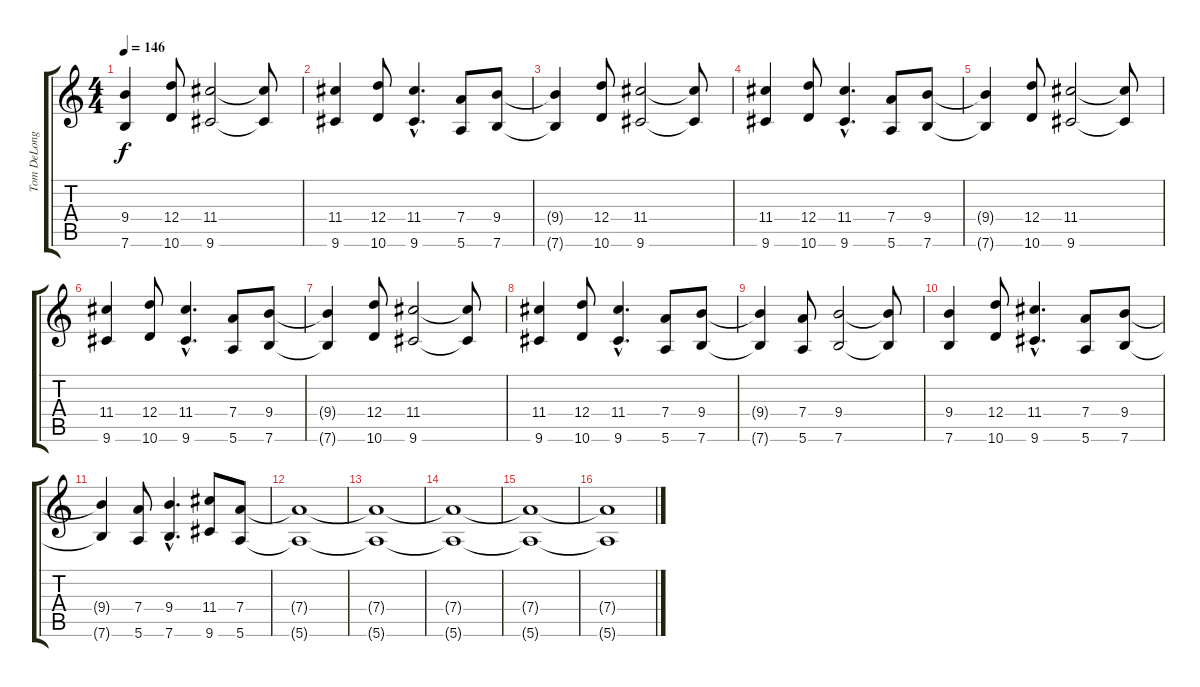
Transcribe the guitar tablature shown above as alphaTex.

\track ("Tom DeLonge" "Tom DeLong") {instrument distortionguitar}
\staff {score tabs}
\tuning (E4 B3 G3 D3 A2 E2) {hide}
\ts (4 4)
\tempo 146
\clef g2
\ks c
(9.4{t} 7.6{t}).4{dy f} (12.4 10.6).8 (11.4 9.6).2 (11.4{t} 9.6{t}).8 |
(11.4 9.6).4 (12.4 10.6).8 (11.4{hac} 9.6{hac}).4{d} (7.4 5.6).8 (9.4 7.6).8 |
(9.4{t} 7.6{t}).4 (12.4 10.6).8 (11.4 9.6).2 (11.4{t} 9.6{t}).8 |
(11.4 9.6).4 (12.4 10.6).8 (11.4{hac} 9.6{hac}).4{d} (7.4 5.6).8 (9.4 7.6).8 |
(9.4{t} 7.6{t}).4 (12.4 10.6).8 (11.4 9.6).2 (11.4{t} 9.6{t}).8 |
(11.4 9.6).4 (12.4 10.6).8 (11.4{hac} 9.6{hac}).4{d} (7.4 5.6).8 (9.4 7.6).8 |
(9.4{t} 7.6{t}).4 (12.4 10.6).8 (11.4 9.6).2 (11.4{t} 9.6{t}).8 |
(11.4 9.6).4 (12.4 10.6).8 (11.4{hac} 9.6{hac}).4{d} (7.4 5.6).8 (9.4 7.6).8 |
(9.4{t} 7.6{t}).4 (7.4 5.6).8 (9.4 7.6).2 (9.4{t} 7.6{t}).8 |
(9.4 7.6).4 (12.4 10.6).8 (11.4{hac} 9.6{hac}).4{d} (7.4 5.6).8 (9.4 7.6).8 |
(9.4{t} 7.6{t}).4 (7.4 5.6).8 (9.4{hac} 7.6{hac}).4{d} (11.4 9.6).8 (7.4 5.6).8 |
(7.4{t} 5.6{t}).1{volume 8} |
(7.4{t} 5.6{t}).1 |
(7.4{t} 5.6{t}).1 |
(7.4{t} 5.6{t}).1 |
(7.4{t} 5.6{t}).1{volume 0}
